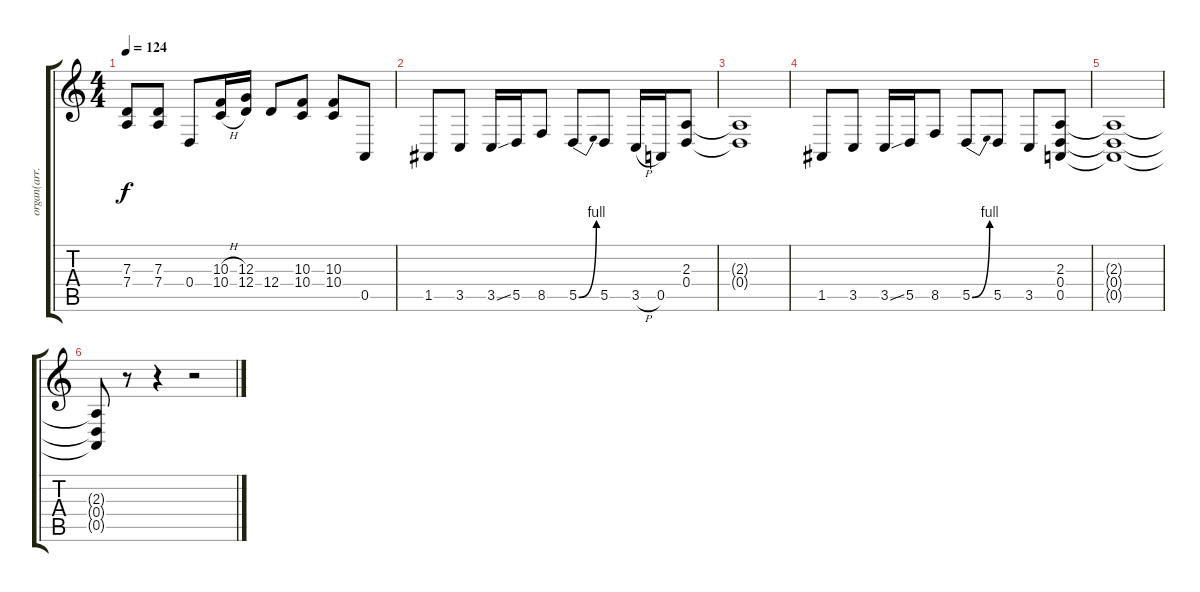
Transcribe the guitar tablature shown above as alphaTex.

\track ("organ(arr. for gtr3)" "organ(arr.") {instrument rockorgan}
\staff {score tabs}
\tuning (E4 B3 G3 D3 A2 E2) {hide}
\ts (4 4)
\tempo 124
\clef g2
\ks c
(7.3 7.4).8{dy f} (7.3 7.4).8 0.4.8 (10.3{h} 10.4{h}).16 (12.3 12.4).16 12.4.8 (10.3 10.4).8 (10.3 10.4).8 0.5.8 |
1.5.8 3.5.8 3.5{ss}.16 5.5.16 8.5.8 5.5{be (bend 0 0 60 4)}.8 5.5.8 3.5{h}.16 0.5.16 (2.3 0.4).8 |
(2.3{t} 0.4{t}).1 |
1.5.8 3.5.8 3.5{ss}.16 5.5.16 8.5.8 5.5{be (bend 0 0 60 4)}.8 5.5.8 3.5.8 (2.3 0.4 0.5).8 |
(2.3{t} 0.4{t} 0.5{t}).1 |
(2.3{t} 0.4{t} 0.5{t}).8 r.8 r.4 r.2
